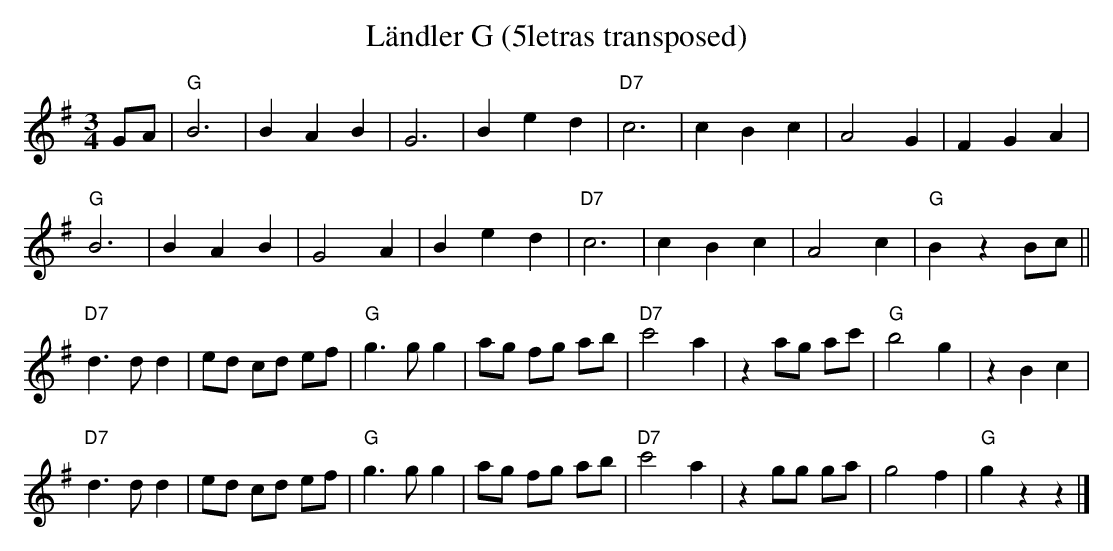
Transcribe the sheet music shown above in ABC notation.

X:1
T:L\"andler G (5letras transposed)
M:3/4
L:1/4
K:G transpose=3 %%MIDI gchordon
G/2A/2 | "G"B3 | BAB | G3 | Bed | "D7"c3 | cBc | A2G | FGA |
"G"B3 | BAB | G2A | Bed | "D7"c3 | cBc | A2c | "G"BzB/2c/2 ||
"D7"d>dd | e/2d/2 c/2d/2 e/2f/2 | "G"g>gg | a/2g/2 f/2g/2 a/2b/2 | "D7"c'2a | z a/2g/2 a/2c'/2 | "G"b2g | zBc |
"D7"d>dd | e/2d/2 c/2d/2 e/2f/2 | "G"g>gg | a/2g/2 f/2g/2 a/2b/2 | "D7"c'2a | zg/2g/2 g/2a/2 | g2f | "G"gzz |]
